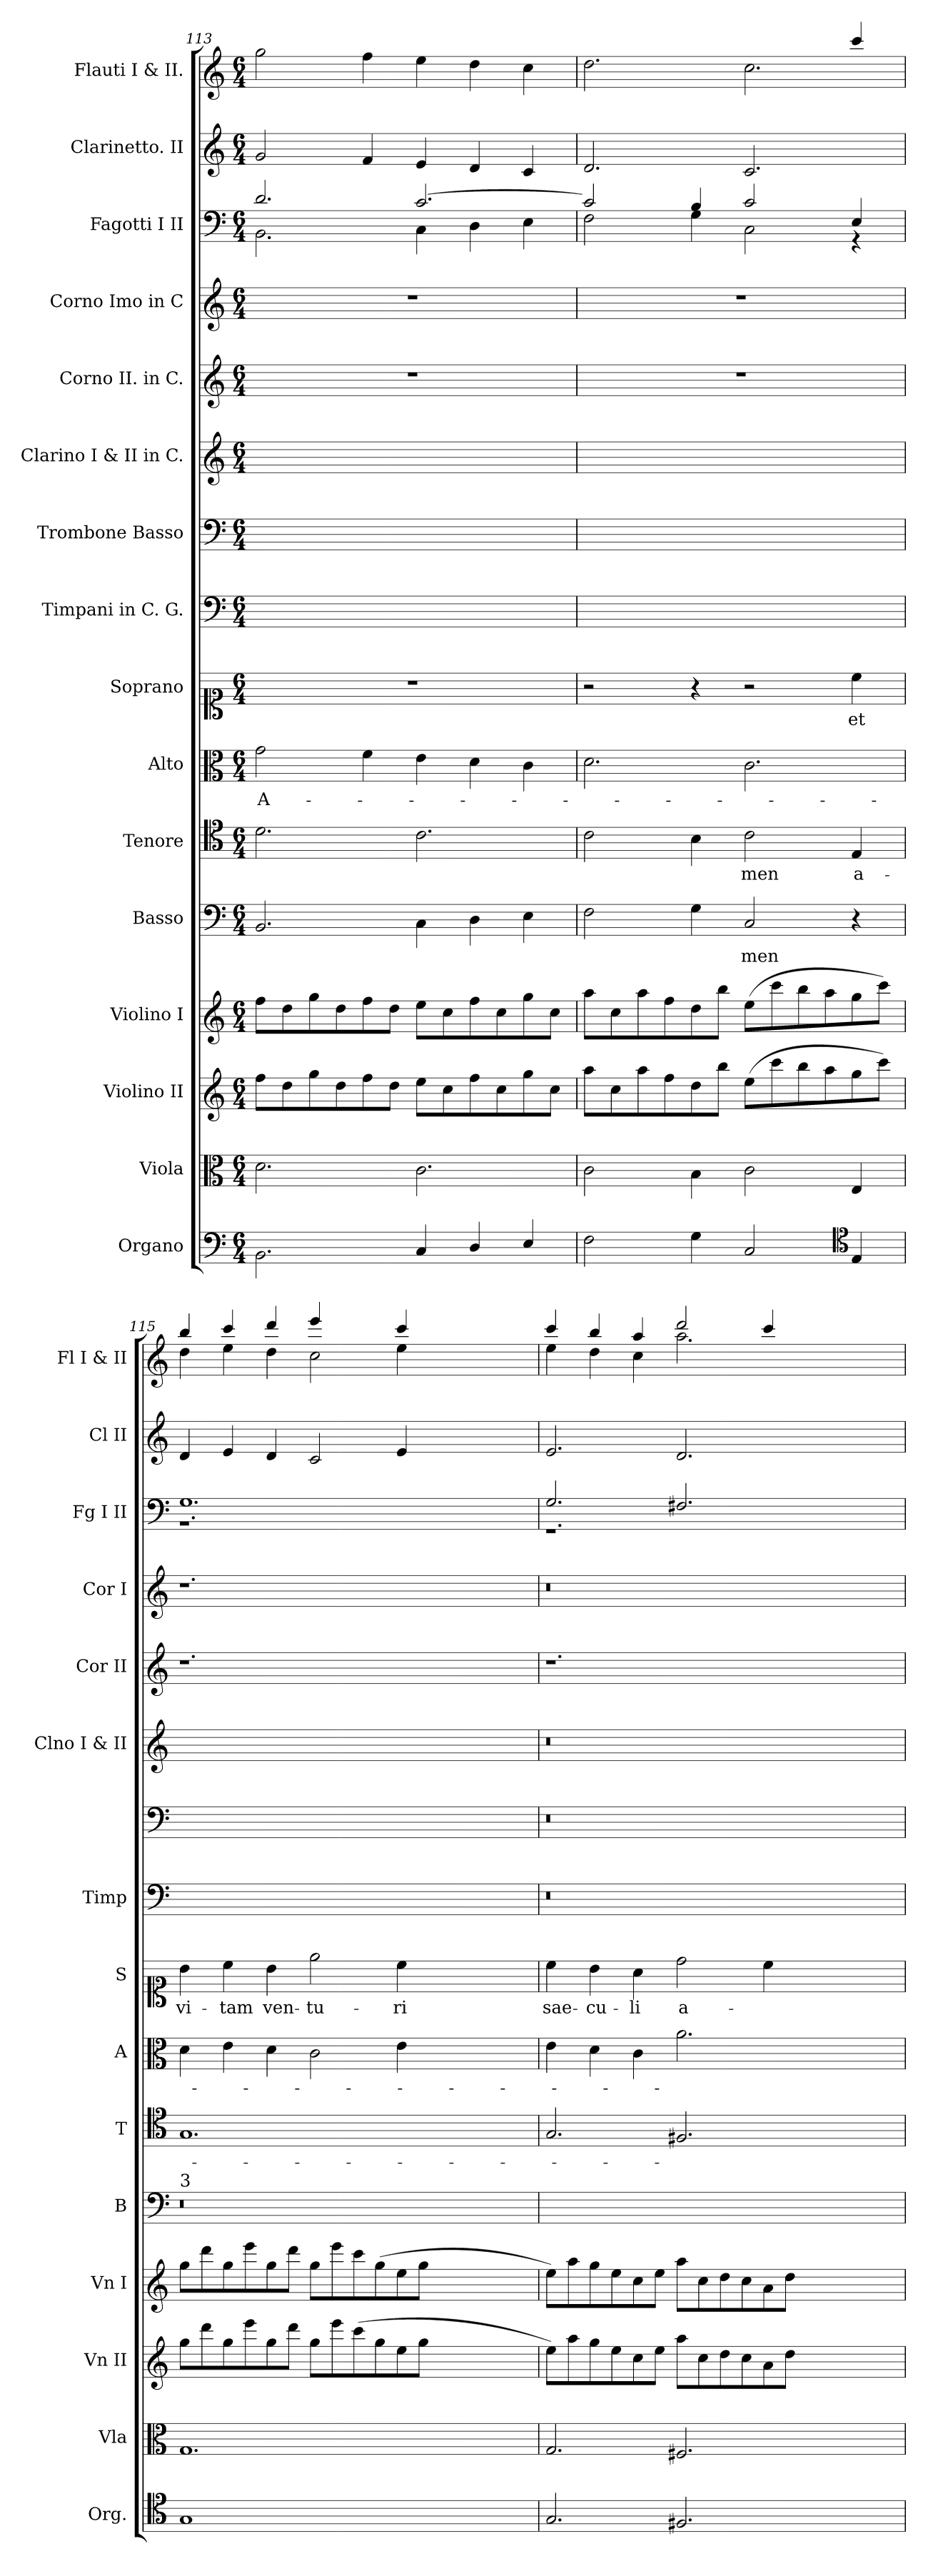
**kern	**kern	**kern	**kern	**kern	**text	**kern	**text	**kern	**text	**kern	**text	**kern	**kern	**kern	**kern	**kern	**kern	**kern	**kern
*part16	*part15	*part14	*part13	*part12	*part12	*part11	*part11	*part10	*part10	*part9	*part9	*part8	*part7	*part6	*part5	*part4	*part3	*part2	*part1
*staff16	*staff15	*staff14	*staff13	*staff12	*staff12	*staff11	*staff11	*staff10	*staff10	*staff9	*staff9	*staff8	*staff7	*staff6	*staff5	*staff4	*staff3	*staff2	*staff1
*I"Organo	*I"Viola	*I"Violino II	*I"Violino I	*I"Basso	*	*I"Tenore	*	*I"Alto	*	*I"Soprano	*	*I"Timpani in C. G.	*I"Trombone Basso	*I"Clarino I & II in C.	*I"Corno II. in C.	*I"Corno Imo in C	*I"Fagotti I II	*I"Clarinetto. II	*I"Flauti I & II.
*I'Org.	*I'Vla	*I'Vn II	*I'Vn I	*I'B	*	*I'T	*	*I'A	*	*I'S	*	*I'Timp	*	*I'Clno I & II	*I'Cor II	*I'Cor I	*I'Fg I II	*I'Cl II	*I'Fl I & II
*clefF4	*clefC3	*clefG2	*clefG2	*clefF4	*	*clefC4	*	*clefC3	*	*clefC1	*	*clefF4	*clefF4	*clefG2	*clefG2	*clefG2	*clefF4	*clefG2	*clefG2
*k[]	*k[]	*k[]	*k[]	*k[]	*	*k[]	*	*k[]	*	*k[]	*	*k[]	*k[]	*k[]	*k[]	*k[]	*k[]	*k[]	*k[]
*C:	*C:	*C:	*C:	*C:	*	*C:	*	*C:	*	*C:	*	*C:	*C:	*C:	*C:	*C:	*C:	*C:	*C:
*M6/4	*M6/4	*M6/4	*M6/4	*M6/4	*	*M6/4	*	*M6/4	*	*M6/4	*	*M6/4	*M6/4	*M6/4	*M6/4	*M6/4	*M6/4	*M6/4	*M6/4
=113	=113	=113	=113	=113	=113	=113	=113	=113	=113	=113	=113	=113	=113	=113	=113	=113	=113	=113	=113
*	*	*	*	*	*	*	*	*	*	*	*	*	*	*	*	*	*^	*	*
2.BB\	2.d\	8ff\L	8ff\L	2.BB/	.	2.d\	.	2g\	A-	1.r	.	1.ryy	1.ryy	1.ryy	1.r	1.r	2.d/	2.BB\	2g/	2gg\
.	.	8dd\	8dd\	.	.	.	.	.	.	.	.	.	.	.	.	.	.	.	.	.
.	.	8gg\	8gg\	.	.	.	.	.	.	.	.	.	.	.	.	.	.	.	.	.
.	.	8dd\	8dd\	.	.	.	.	.	.	.	.	.	.	.	.	.	.	.	.	.
.	.	8ff\	8ff\	.	.	.	.	4f\	.	.	.	.	.	.	.	.	.	.	4f/	4ff\
.	.	8dd\J	8dd\J	.	.	.	.	.	.	.	.	.	.	.	.	.	.	.	.	.
4C/	2.c\	8ee\L	8ee\L	4C\	.	2.c\	.	4e\	.	.	.	.	.	.	.	.	[2.c/	4C\	4e/	4ee\
.	.	8cc\	8cc\	.	.	.	.	.	.	.	.	.	.	.	.	.	.	.	.	.
4D/	.	8ff\	8ff\	4D\	.	.	.	4d\	.	.	.	.	.	.	.	.	.	4D\	4d/	4dd\
.	.	8cc\	8cc\	.	.	.	.	.	.	.	.	.	.	.	.	.	.	.	.	.
4E/	.	8gg\	8gg\	4E\	.	.	.	4c\	.	.	.	.	.	.	.	.	.	4E\	4c/	4cc\
.	.	8cc\J	8cc\J	.	.	.	.	.	.	.	.	.	.	.	.	.	.	.	.	.
=114	=114	=114	=114	=114	=114	=114	=114	=114	=114	=114	=114	=114	=114	=114	=114	=114	=114	=114	=114	=114
*	*	*	*	*	*	*	*	*	*	*	*	*	*	*	*	*	*	*	*	*^
2F\	2c\	8aa\L	8aa\L	2F\	.	2c\	.	2.d\	.	2r	.	1.ryy	1.ryy	1.ryy	1.r	1.r	2c/]	2F\	2.d/	2.ryy	2.dd\
.	.	8cc\	8cc\	.	.	.	.	.	.	.	.	.	.	.	.	.	.	.	.	.	.
.	.	8aa\	8aa\	.	.	.	.	.	.	.	.	.	.	.	.	.	.	.	.	.	.
.	.	8ff\	8ff\	.	.	.	.	.	.	.	.	.	.	.	.	.	.	.	.	.	.
4G\	4B\	8dd\	8dd\	4G\	.	4B\	.	.	.	4r	.	.	.	.	.	.	4B/	4G\	.	.	.
.	.	8bb\J	8bb\J	.	.	.	.	.	.	.	.	.	.	.	.	.	.	.	.	.	.
2C/	2c\	(>8ee\L	(>8ee\L	2C/	-men	2c\	-men	2.c\	.	2r	.	.	.	.	.	.	2c/	2C\	2.c/	2ryy	2.cc\
.	.	8ccc\	8ccc\	.	.	.	.	.	.	.	.	.	.	.	.	.	.	.	.	.	.
.	.	8bb\	8bb\	.	.	.	.	.	.	.	.	.	.	.	.	.	.	.	.	.	.
.	.	8aa\	8aa\	.	.	.	.	.	.	.	.	.	.	.	.	.	.	.	.	.	.
*clefC4	*	*	*	*	*	*	*	*	*	*	*	*	*	*	*	*	*	*	*	*	*
4E/	4E/	8gg\	8gg\	4r	.	4E/	a-	.	.	4cc\	et	.	.	.	.	.	4E/	4r	.	4ccc/	.
.	.	8ccc\J)	8ccc\J)	.	.	.	.	.	.	.	.	.	.	.	.	.	.	.	.	.	.
=115	=115	=115	=115	=115	=115	=115	=115	=115	=115	=115	=115	=115	=115	=115	=115	=115	=115	=115	=115	=115	=115
!	!	!	!	!LO:TX:a:t=3	!	!	!	!	!	!	!	!	!	!	!	!	!	!	!	!	!
!LO:N:vis=1	!	!	!	!LO:N:vis=0	!	!	!	!	!	!	!	!	!	!	!	!	!	!	!	!	!
1.G/	1.G/	8gg\L	8gg\L	0.r	.	1.G/	.	4d\	.	4b\	vi-	0.ryy	0.ryy	0.ryy	1.r	1.r	1.G/	1.r	4d/	4bb/	4dd\
.	.	8ddd\	8ddd\	.	.	.	.	.	.	.	.	.	.	.	.	.	.	.	.	.	.
.	.	8gg\	8gg\	.	.	.	.	4e\	.	4cc\	-tam	.	.	.	.	.	.	.	4e/	4ccc/	4ee\
.	.	8eee\	8eee\	.	.	.	.	.	.	.	.	.	.	.	.	.	.	.	.	.	.
.	.	8gg\	8gg\	.	.	.	.	4d\	.	4b\	ven-	.	.	.	.	.	.	.	4d/	4ddd/	4dd\
.	.	8ddd\J	8ddd\J	.	.	.	.	.	.	.	.	.	.	.	.	.	.	.	.	.	.
!	!	!	!	!	!	!	!	!	!	!	!	!	!	!	!	!	!	!	!	!LO:N:vis=4	!
.	.	8gg\L	8gg\L	.	.	.	.	2c\	.	2ee\	-tu-	.	.	.	.	.	.	.	2c/	2eee/	2cc\
.	.	8eee\	8eee\	.	.	.	.	.	.	.	.	.	.	.	.	.	.	.	.	.	.
.	.	(>8ccc\	8ccc\	.	.	.	.	.	.	.	.	.	.	.	.	.	.	.	.	.	.
.	.	8gg\	(>8gg\	.	.	.	.	.	.	.	.	.	.	.	.	.	.	.	.	.	.
.	.	8ee\	8ee\	.	.	.	.	4e\	.	4cc\	-ri	.	.	.	.	.	.	.	4e/	4ccc/	4ee\
.	.	8gg\J	8gg\J	.	.	.	.	.	.	.	.	.	.	.	.	.	.	.	.	.	.
1.ryy	1.ryy	1.ryy	1.ryy	.	.	1.ryy	.	1.ryy	.	1.ryy	.	.	.	.	1.ryy	1.ryy	1.ryy	1.ryy	1.ryy	1.ryy	1.ryy
=116	=116	=116	=116	=116	=116	=116	=116	=116	=116	=116	=116	=116	=116	=116	=116	=116	=116	=116	=116	=116	=116
!	!	!	!	!	!	!	!	!	!	!	!	!LO:N:vis=0	!	!LO:N:vis=0	!	!LO:N:vis=0	!	!	!	!	!
2.G/	2.G/	8ee\L)	8ee\L)	0.ryy	.	2.G/	.	4e\	.	4cc\	sae-	0.r	0.r	0.r	1.r	1.r	2.G/	1.r	2.e/	4ccc/	4ee\
.	.	8aa\	8aa\	.	.	.	.	.	.	.	.	.	.	.	.	.	.	.	.	.	.
.	.	8gg\	8gg\	.	.	.	.	4d\	.	4b\	-cu-	.	.	.	.	.	.	.	.	4bb/	4dd\
.	.	8ee\	8ee\	.	.	.	.	.	.	.	.	.	.	.	.	.	.	.	.	.	.
.	.	8cc\	8cc\	.	.	.	.	4c\	.	4a\	-li	.	.	.	.	.	.	.	.	4aa/	4cc\
.	.	8ee\J	8ee\J	.	.	.	.	.	.	.	.	.	.	.	.	.	.	.	.	.	.
2.F#X/	2.F#X/	8aa\L	8aa\L	.	.	2.F#X/	.	2.a\	.	2dd\	a-	.	.	.	.	.	2.F#X/	.	2.d/	2ddd/	2.aa\
.	.	8cc\	8cc\	.	.	.	.	.	.	.	.	.	.	.	.	.	.	.	.	.	.
.	.	8dd\	8dd\	.	.	.	.	.	.	.	.	.	.	.	.	.	.	.	.	.	.
.	.	8cc\	8cc\	.	.	.	.	.	.	.	.	.	.	.	.	.	.	.	.	.	.
.	.	8a\	8a\	.	.	.	.	.	.	4cc\	.	.	.	.	.	.	.	.	.	4ccc/	.
.	.	8dd\J	8dd\J	.	.	.	.	.	.	.	.	.	.	.	.	.	.	.	.	.	.
1.ryy	1.ryy	1.ryy	1.ryy	.	.	1.ryy	.	1.ryy	.	1.ryy	.	.	.	.	1.ryy	1.ryy	1.ryy	1.ryy	1.ryy	1.ryy	1.ryy
*	*	*	*	*	*	*	*	*	*	*	*	*	*	*	*	*	*v	*v	*	*v	*v
=	=	=	=	=	=	=	=	=	=	=	=	=	=	=	=	=	=	=	=
*-	*-	*-	*-	*-	*-	*-	*-	*-	*-	*-	*-	*-	*-	*-	*-	*-	*-	*-	*-
